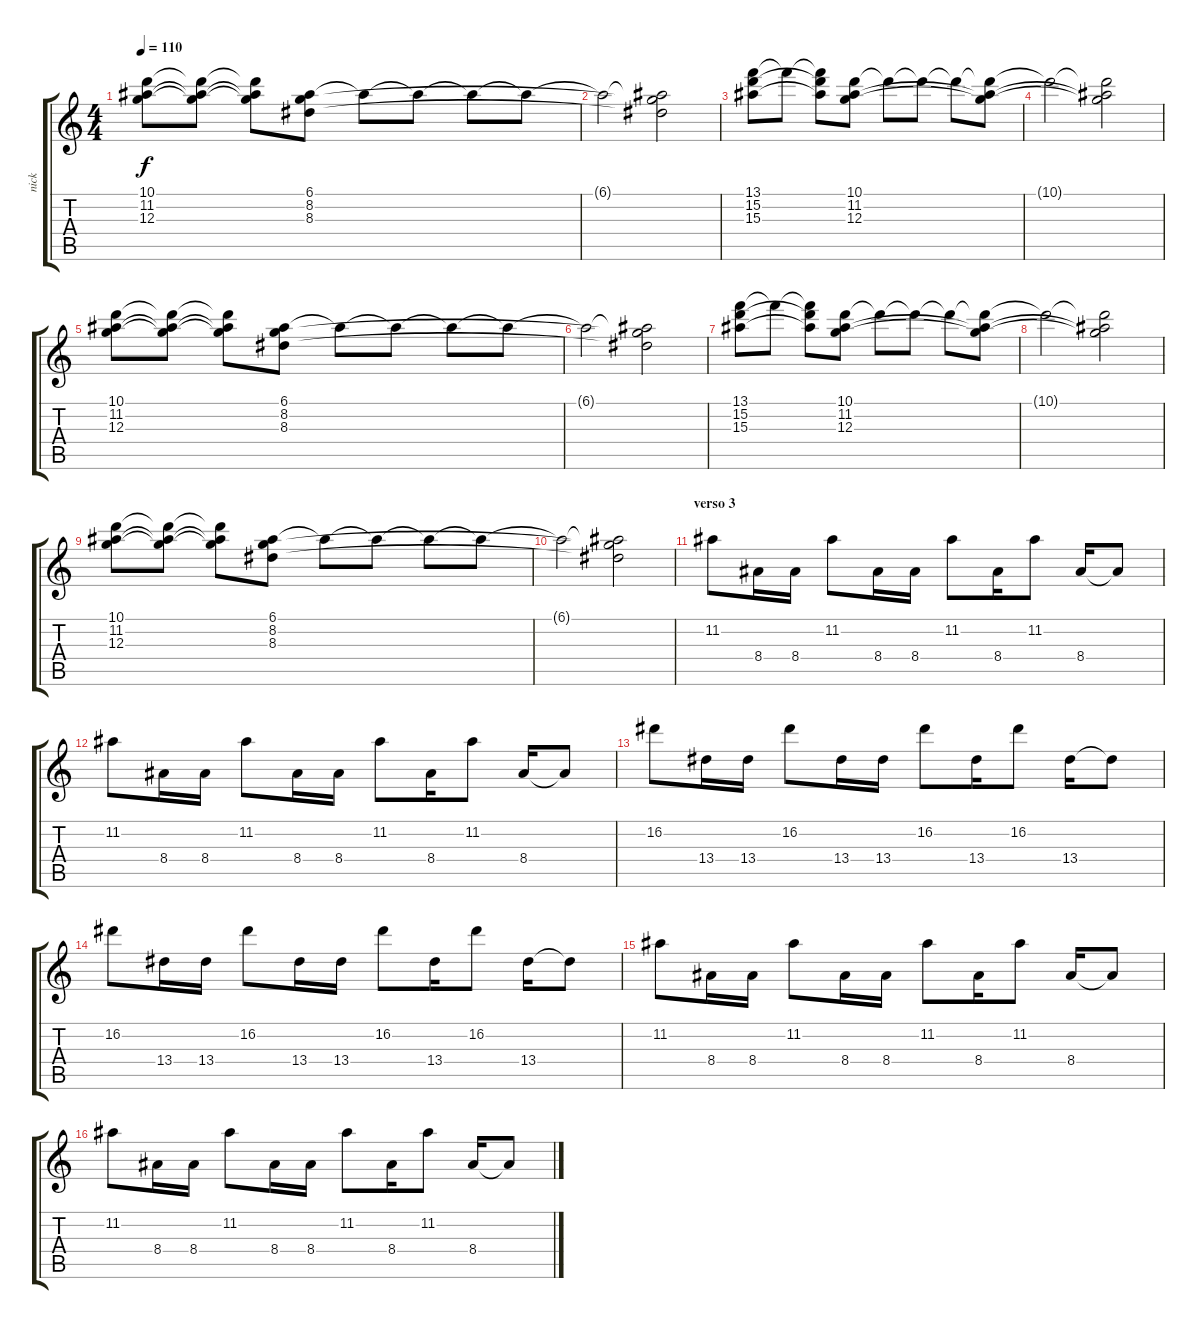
\track ("nick" "nick") {instrument distortionguitar}
\staff {score tabs}
\tuning (E4 B3 G3 D3 A2 E2) {hide}
\ts (4 4)
\tempo 110
\clef g2
\ks c
(10.1 11.2 12.3).8{dy f} (10.1{t} 11.2{t} 12.3{t}).8 (10.1{t} 11.2{t} 12.3{t}).8 (6.1 8.2 8.3).8 6.1{t}.8 6.1{t}.8 6.1{t}.8 6.1{t}.8 |
6.1{t}.2 (6.1{t} 8.2{t} 8.3{t}).2 |
(13.1 15.2 15.3).8 13.1{t}.8 (13.1{t} 15.2{t} 15.3{t}).8 (10.1 11.2 12.3).8 10.1{t}.8 10.1{t}.8 10.1{t}.8 (10.1{t} 11.2{t} 12.3{t}).8 |
10.1{t}.2 (10.1{t} 11.2{t} 12.3{t}).2 |
(10.1 11.2 12.3).8 (10.1{t} 11.2{t} 12.3{t}).8 (10.1{t} 11.2{t} 12.3{t}).8 (6.1 8.2 8.3).8 6.1{t}.8 6.1{t}.8 6.1{t}.8 6.1{t}.8 |
6.1{t}.2 (6.1{t} 8.2{t} 8.3{t}).2 |
(13.1 15.2 15.3).8 13.1{t}.8 (13.1{t} 15.2{t} 15.3{t}).8 (10.1 11.2 12.3).8 10.1{t}.8 10.1{t}.8 10.1{t}.8 (10.1{t} 11.2{t} 12.3{t}).8 |
10.1{t}.2 (10.1{t} 11.2{t} 12.3{t}).2 |
(10.1 11.2 12.3).8 (10.1{t} 11.2{t} 12.3{t}).8 (10.1{t} 11.2{t} 12.3{t}).8 (6.1 8.2 8.3).8 6.1{t}.8 6.1{t}.8 6.1{t}.8 6.1{t}.8 |
6.1{t}.2 (6.1{t} 8.2{t} 8.3{t}).2 |
\section ("" "verso 3")
11.2.8 8.4.16 8.4.16 11.2.8 8.4.16 8.4.16 11.2.8 8.4.16 11.2.8 8.4.16 8.4{t}.8 |
11.2.8 8.4.16 8.4.16 11.2.8 8.4.16 8.4.16 11.2.8 8.4.16 11.2.8 8.4.16 8.4{t}.8 |
16.2.8 13.4.16 13.4.16 16.2.8 13.4.16 13.4.16 16.2.8 13.4.16 16.2.8 13.4.16 13.4{t}.8 |
16.2.8 13.4.16 13.4.16 16.2.8 13.4.16 13.4.16 16.2.8 13.4.16 16.2.8 13.4.16 13.4{t}.8 |
11.2.8 8.4.16 8.4.16 11.2.8 8.4.16 8.4.16 11.2.8 8.4.16 11.2.8 8.4.16 8.4{t}.8 |
11.2.8 8.4.16 8.4.16 11.2.8 8.4.16 8.4.16 11.2.8 8.4.16 11.2.8 8.4.16 8.4{t}.8
